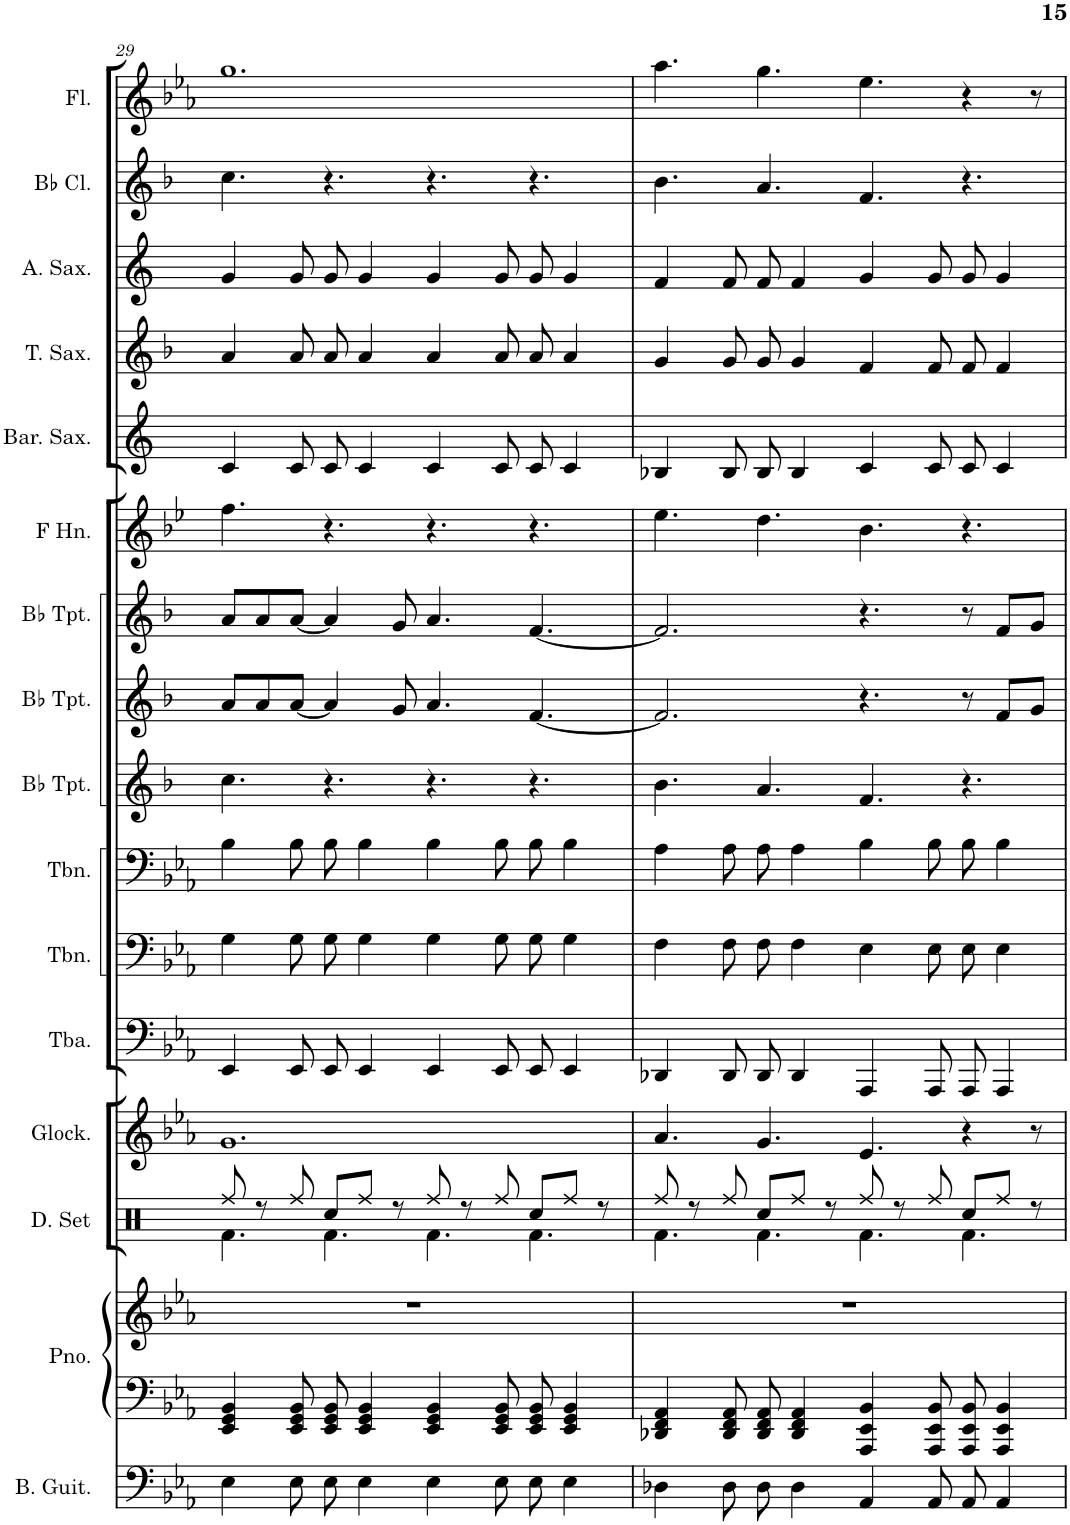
**kern	**kern	**kern	**kern	**kern	**kern	**kern	**kern	**kern	**kern	**kern	**kern	**kern	**kern	**kern	**kern	**kern
*part16	*part15	*part15	*part14	*part13	*part12	*part11	*part10	*part9	*part8	*part7	*part6	*part5	*part4	*part3	*part2	*part1
*staff17	*staff16	*staff15	*staff14	*staff13	*staff12	*staff11	*staff10	*staff9	*staff8	*staff7	*staff6	*staff5	*staff4	*staff3	*staff2	*staff1
*I"Bass Guitar	*I"Piano	*	*I"Drumset	*I"Glockenspiel	*I"Tuba	*I"Trombone	*I"Trombone	*I"Bb Trumpet	*I"Bb Trumpet	*I"Bb Trumpet	*I"Horn in F	*I"Baritone Saxophone	*I"Tenor Saxophone	*I"Alto Saxophone	*I"Bb Clarinet	*I"Flute
*I'B. Guit.	*I'Pno.	*	*I'D. Set	*I'Glock.	*I'Tba.	*I'Tbn.	*I'Tbn.	*I'Bb Tpt.	*I'Bb Tpt.	*I'Bb Tpt.	*	*I'Bar. Sax.	*I'T. Sax.	*I'A. Sax.	*I'Bb Cl.	*I'Fl.
!!LO:PB:g=z
*clefF4	*clefF4	*clefG2	*clefX	*clefG2	*clefF4	*clefF4	*clefF4	*clefG2	*clefG2	*clefG2	*clefG2	*clefG2	*clefG2	*clefG2	*clefG2	*clefG2
*Trd7c12	*	*	*	*Trd-14c-24	*	*	*	*Trd1c2	*Trd1c2	*Trd1c2	*Trd4c7	*Trd12c21	*Trd8c14	*Trd5c9	*Trd1c2	*
*k[b-e-a-]	*k[b-e-a-]	*k[b-e-a-]	*k[]	*k[b-e-a-]	*k[b-e-a-]	*k[b-e-a-]	*k[b-e-a-]	*k[b-]	*k[b-]	*k[b-]	*k[b-e-]	*k[]	*k[b-]	*k[]	*k[b-]	*k[b-e-a-]
*M12/8	*M12/8	*M12/8	*M12/8	*M12/8	*M12/8	*M12/8	*M12/8	*M12/8	*M12/8	*M12/8	*M12/8	*M12/8	*M12/8	*M12/8	*M12/8	*M12/8
=29	=29	=29	=29	=29	=29	=29	=29	=29	=29	=29	=29	=29	=29	=29	=29	=29
*	*	*	*^	*	*	*	*	*	*	*	*	*	*	*	*	*
4E-\	4EE-/ 4GG/ 4BB-/	1.r	8Rff/	4.Rf\	1.g	4EE-/	4G\	4B-\	4.cc\	8a/L	8a/L	4.ff\	4c/	4a/	4g/	4.cc\	1.gg
.	.	.	8r	.	.	.	.	.	.	8a/	8a/	.	.	.	.	.	.
8E-\	8EE-/ 8GG/ 8BB-/	.	8Rff/	.	.	8EE-/	8G\	8B-\	.	[8a/J	[8a/J	.	8c/	8a/	8g/	.	.
8E-\	8EE-/ 8GG/ 8BB-/	.	8Rcc/L	4.Rf\	.	8EE-/	8G\	8B-\	4.r	4a/]	4a/]	4.r	8c/	8a/	8g/	4.r	.
4E-\	4EE-/ 4GG/ 4BB-/	.	8Rff/J	.	.	4EE-/	4G\	4B-\	.	.	.	.	4c/	4a/	4g/	.	.
.	.	.	8r	.	.	.	.	.	.	8g/	8g/	.	.	.	.	.	.
4E-\	4EE-/ 4GG/ 4BB-/	.	8Rff/	4.Rf\	.	4EE-/	4G\	4B-\	4.r	4.a/	4.a/	4.r	4c/	4a/	4g/	4.r	.
.	.	.	8r	.	.	.	.	.	.	.	.	.	.	.	.	.	.
8E-\	8EE-/ 8GG/ 8BB-/	.	8Rff/	.	.	8EE-/	8G\	8B-\	.	.	.	.	8c/	8a/	8g/	.	.
8E-\	8EE-/ 8GG/ 8BB-/	.	8Rcc/L	4.Rf\	.	8EE-/	8G\	8B-\	4.r	[4.f/	[4.f/	4.r	8c/	8a/	8g/	4.r	.
4E-\	4EE-/ 4GG/ 4BB-/	.	8Rff/J	.	.	4EE-/	4G\	4B-\	.	.	.	.	4c/	4a/	4g/	.	.
.	.	.	8r	.	.	.	.	.	.	.	.	.	.	.	.	.	.
=30	=30	=30	=30	=30	=30	=30	=30	=30	=30	=30	=30	=30	=30	=30	=30	=30	=30
4D-X\	4DD-X/ 4FF/ 4AA-/	1.r	8Rff/	4.Rf\	4.a-/	4DD-X/	4F\	4A-\	4.b-\	2.f/]	2.f/]	4.ee-\	4B-X/	4g/	4f/	4.b-\	4.aa-\
.	.	.	8r	.	.	.	.	.	.	.	.	.	.	.	.	.	.
8D-\	8DD-/ 8FF/ 8AA-/	.	8Rff/	.	.	8DD-/	8F\	8A-\	.	.	.	.	8B-/	8g/	8f/	.	.
8D-\	8DD-/ 8FF/ 8AA-/	.	8Rcc/L	4.Rf\	4.g/	8DD-/	8F\	8A-\	4.a/	.	.	4.dd\	8B-/	8g/	8f/	4.a/	4.gg\
4D-\	4DD-/ 4FF/ 4AA-/	.	8Rff/J	.	.	4DD-/	4F\	4A-\	.	.	.	.	4B-/	4g/	4f/	.	.
.	.	.	8r	.	.	.	.	.	.	.	.	.	.	.	.	.	.
4AA-/	4AAA-/ 4EE-/ 4BB-/	.	8Rff/	4.Rf\	4.e-/	4AAA-/	4E-\	4B-\	4.f/	4.r	4.r	4.b-\	4c/	4f/	4g/	4.f/	4.ee-\
.	.	.	8r	.	.	.	.	.	.	.	.	.	.	.	.	.	.
8AA-/	8AAA-/ 8EE-/ 8BB-/	.	8Rff/	.	.	8AAA-/	8E-\	8B-\	.	.	.	.	8c/	8f/	8g/	.	.
8AA-/	8AAA-/ 8EE-/ 8BB-/	.	8Rcc/L	4.Rf\	4r	8AAA-/	8E-\	8B-\	4.r	8r	8r	4.r	8c/	8f/	8g/	4.r	4r
4AA-/	4AAA-/ 4EE-/ 4BB-/	.	8Rff/J	.	.	4AAA-/	4E-\	4B-\	.	8f/L	8f/L	.	4c/	4f/	4g/	.	.
.	.	.	8r	.	8r	.	.	.	.	8g/J	8g/J	.	.	.	.	.	8r
*	*	*	*v	*v	*	*	*	*	*	*	*	*	*	*	*	*	*
=	=	=	=	=	=	=	=	=	=	=	=	=	=	=	=	=
*-	*-	*-	*-	*-	*-	*-	*-	*-	*-	*-	*-	*-	*-	*-	*-	*-
